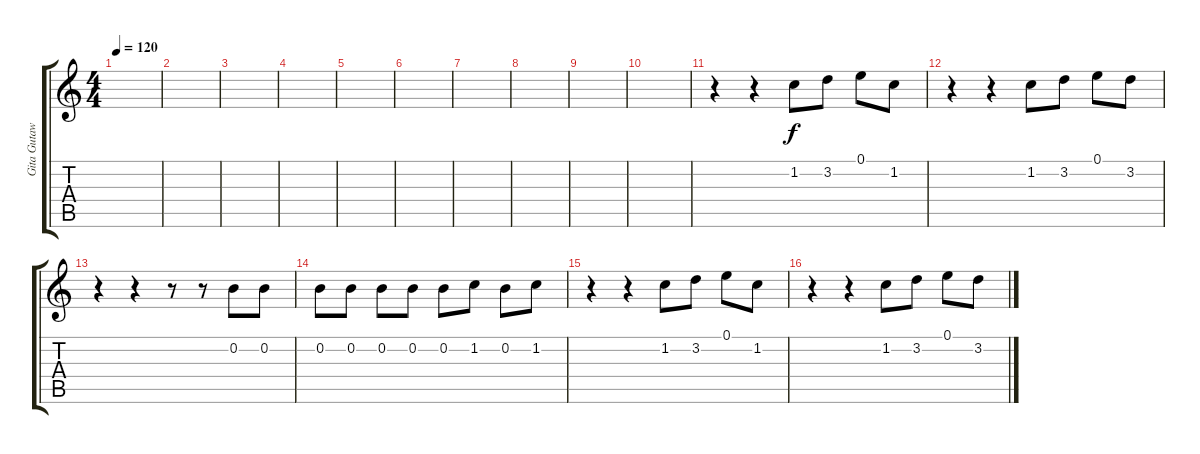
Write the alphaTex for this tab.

\track ("Gita Gutawa(Vocal)" "Gita Gutaw") {instrument electricguitarjazz}
\staff {score tabs}
\tuning (E4 B3 G3 D3 A2 E2) {hide}
\ts (4 4)
\tempo 120
\clef g2
\ks c
|
|
|
|
|
|
|
|
|
|
r.4 r.4 1.2.8 3.2.8 0.1.8 1.2.8 |
r.4 r.4 1.2.8 3.2.8 0.1.8 3.2.8 |
r.4 r.4 r.8 r.8 0.2.8 0.2.8 |
0.2.8 0.2.8 0.2.8 0.2.8 0.2.8 1.2.8 0.2.8 1.2.8 |
r.4 r.4 1.2.8 3.2.8 0.1.8 1.2.8 |
r.4 r.4 1.2.8 3.2.8 0.1.8 3.2.8
